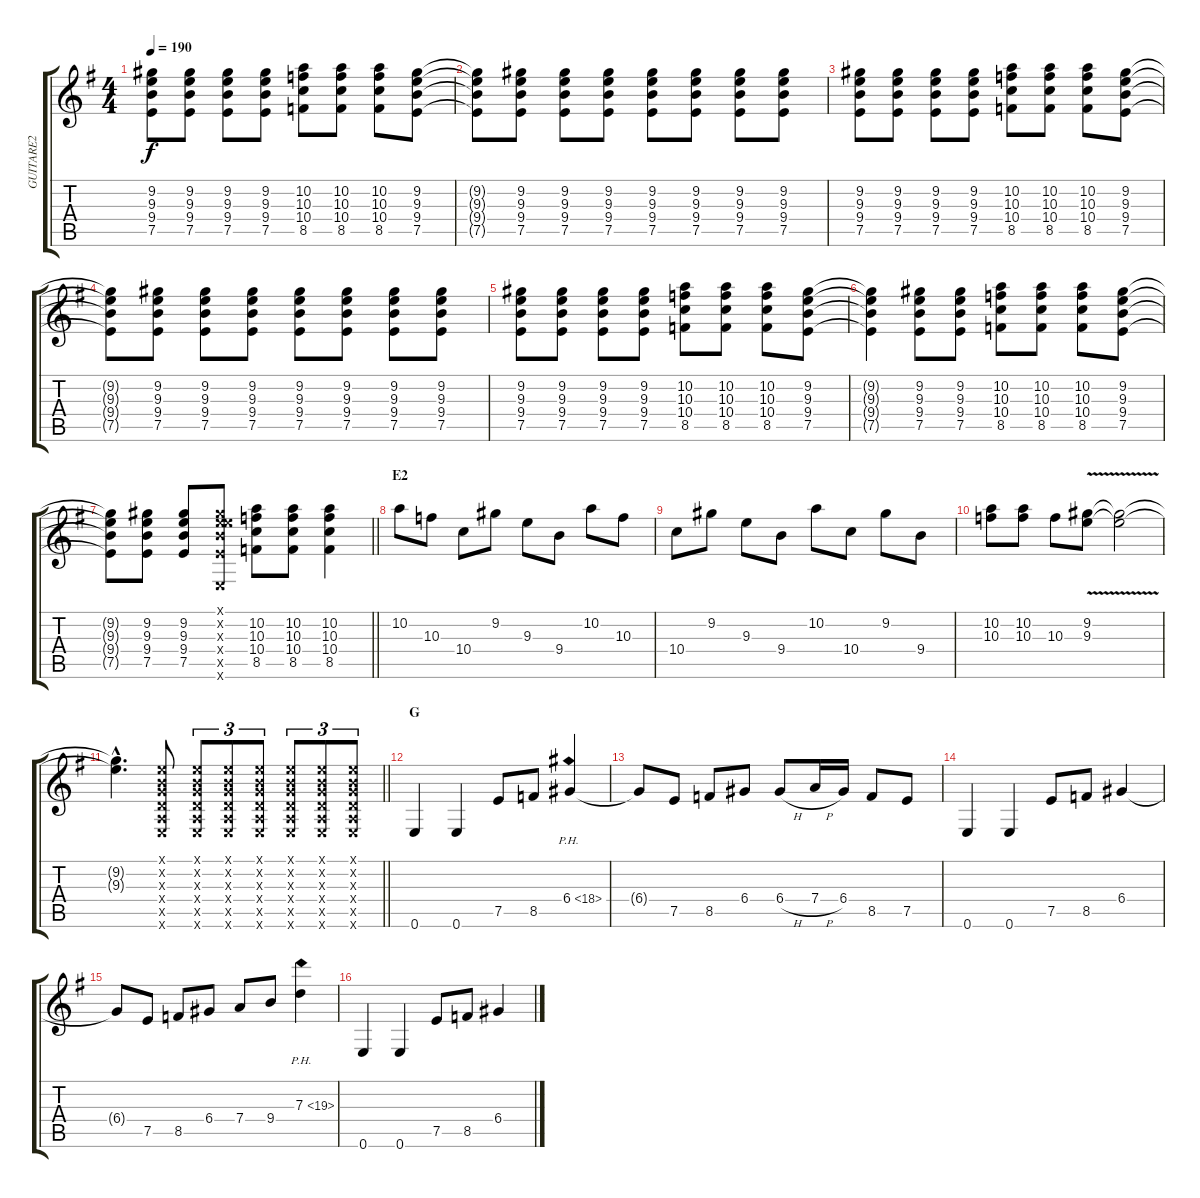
\track ("GUITARE2" "GUITARE2") {instrument distortionguitar}
\staff {score tabs}
\tuning (E4 B3 G3 D3 A2 E2) {hide}
\ts (4 4)
\tempo 190
\clef g2
\ks g
(9.2 9.3 9.4 7.5).8{dy f} (9.2 9.3 9.4 7.5).8 (9.2 9.3 9.4 7.5).8 (9.2 9.3 9.4 7.5).8 (10.2 10.3 10.4 8.5).8 (10.2 10.3 10.4 8.5).8 (10.2 10.3 10.4 8.5).8 (9.2 9.3 9.4 7.5).8 |
(9.2{t} 9.3{t} 9.4{t} 7.5{t}).8 (9.2 9.3 9.4 7.5).8 (9.2 9.3 9.4 7.5).8 (9.2 9.3 9.4 7.5).8 (9.2 9.3 9.4 7.5).8 (9.2 9.3 9.4 7.5).8 (9.2 9.3 9.4 7.5).8 (9.2 9.3 9.4 7.5).8 |
(9.2 9.3 9.4 7.5).8 (9.2 9.3 9.4 7.5).8 (9.2 9.3 9.4 7.5).8 (9.2 9.3 9.4 7.5).8 (10.2 10.3 10.4 8.5).8 (10.2 10.3 10.4 8.5).8 (10.2 10.3 10.4 8.5).8 (9.2 9.3 9.4 7.5).8 |
(9.2{t} 9.3{t} 9.4{t} 7.5{t}).8 (9.2 9.3 9.4 7.5).8 (9.2 9.3 9.4 7.5).8 (9.2 9.3 9.4 7.5).8 (9.2 9.3 9.4 7.5).8 (9.2 9.3 9.4 7.5).8 (9.2 9.3 9.4 7.5).8 (9.2 9.3 9.4 7.5).8 |
(9.2 9.3 9.4 7.5).8 (9.2 9.3 9.4 7.5).8 (9.2 9.3 9.4 7.5).8 (9.2 9.3 9.4 7.5).8 (10.2 10.3 10.4 8.5).8 (10.2 10.3 10.4 8.5).8 (10.2 10.3 10.4 8.5).8 (9.2 9.3 9.4 7.5).8 |
(9.2{t} 9.3{t} 9.4{t} 7.5{t}).4 (9.2 9.3 9.4 7.5).8 (9.2 9.3 9.4 7.5).8 (10.2 10.3 10.4 8.5).8 (10.2 10.3 10.4 8.5).8 (10.2 10.3 10.4 8.5).8 (9.2 9.3 9.4 7.5).8 |
\barLineRight lightlight
(9.2{t} 9.3{t} 9.4{t} 7.5{t}).8 (9.2 9.3 9.4 7.5).8 (9.2 9.3 9.4 7.5).8 (0.1{x} 9.2{x} 9.3{x} 9.4{x} 7.5{x} 0.6{x}).8 (10.2 10.3 10.4 8.5).8 (10.2 10.3 10.4 8.5).8 (10.2 10.3 10.4 8.5).4 |
\section ("" "E2")
10.2.8 10.3.8 10.4.8 9.2.8 9.3.8 9.4.8 10.2.8 10.3.8 |
10.4.8 9.2.8 9.3.8 9.4.8 10.2.8 10.4.8 9.2.8 9.4.8 |
(10.2 10.3).8 (10.2 10.3).8 10.3.8 (9.2{v} 9.3{v}).8 (9.2{t} 9.3{t}).2 |
\barLineRight lightlight
(9.2{hac t} 9.3{hac t}).4{d} (0.1{x} 0.2{x} 0.3{x} 0.4{x} 0.5{x} 0.6{x}).8 (0.1{x} 0.2{x} 0.3{x} 0.4{x} 0.5{x} 0.6{x}).8{tu (3 2)} (0.1{x} 0.2{x} 0.3{x} 0.4{x} 0.5{x} 0.6{x}).8{tu (3 2)} (0.1{x} 0.2{x} 0.3{x} 0.4{x} 0.5{x} 0.6{x}).8{tu (3 2)} (0.1{x} 0.2{x} 0.3{x} 0.4{x} 0.5{x} 0.6{x}).8{tu (3 2)} (0.1{x} 0.2{x} 0.3{x} 0.4{x} 0.5{x} 0.6{x}).8{tu (3 2)} (0.1{x} 0.2{x} 0.3{x} 0.4{x} 0.5{x} 0.6{x}).8{tu (3 2)} |
\section ("" "G")
0.6.4 0.6.4 7.5.8 8.5.8 6.4{ph 12}.4 |
6.4{t}.8 7.5.8 8.5.8 6.4.8 6.4{h}.8 7.4{h}.16 6.4.16 8.5.8 7.5.8 |
0.6.4 0.6.4 7.5.8 8.5.8 6.4.4 |
6.4{t}.8 7.5.8 8.5.8 6.4.8 7.4.8 9.4.8 7.3{ph 12}.4 |
0.6.4 0.6.4 7.5.8 8.5.8 6.4.4
